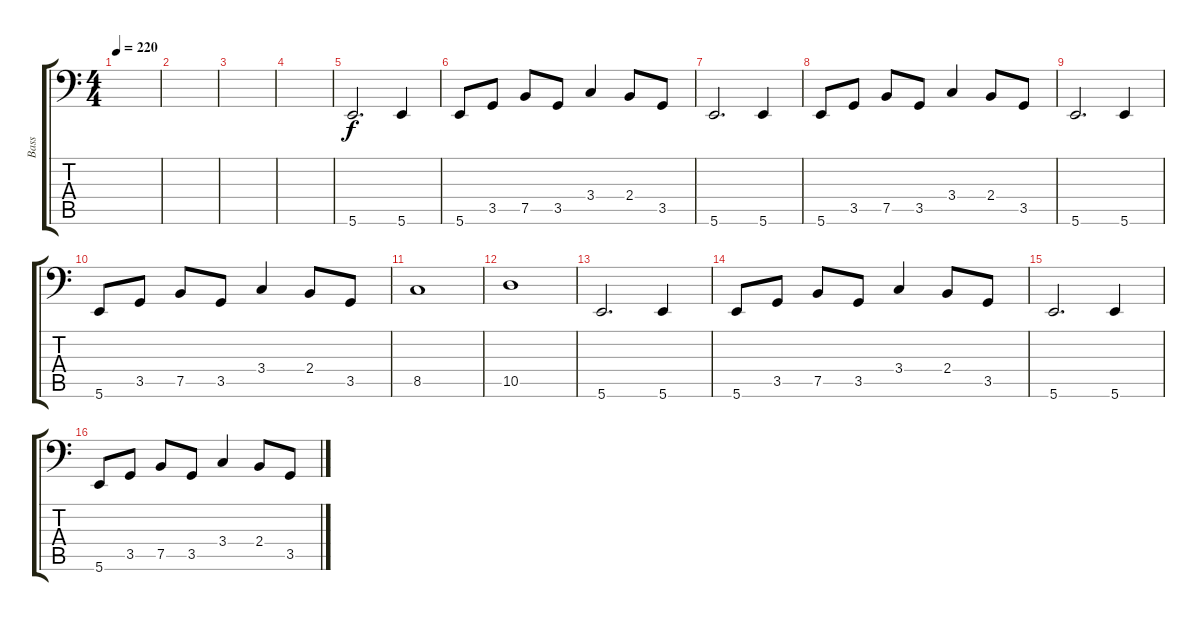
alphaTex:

\track ("Bass" "Bass") {instrument electricbassfinger}
\staff {score tabs}
\tuning (C3 G2 D2 A1 E1 B0) {hide}
\ts (4 4)
\tempo 220
\clef f4
\ks c
|
|
|
|
5.6.2{d} 5.6.4 |
5.6.8 3.5.8 7.5.8 3.5.8 3.4.4 2.4.8 3.5.8 |
5.6.2{d} 5.6.4 |
5.6.8 3.5.8 7.5.8 3.5.8 3.4.4 2.4.8 3.5.8 |
5.6.2{d} 5.6.4 |
5.6.8 3.5.8 7.5.8 3.5.8 3.4.4 2.4.8 3.5.8 |
8.5.1 |
10.5.1 |
5.6.2{d} 5.6.4 |
5.6.8 3.5.8 7.5.8 3.5.8 3.4.4 2.4.8 3.5.8 |
5.6.2{d} 5.6.4 |
5.6.8 3.5.8 7.5.8 3.5.8 3.4.4 2.4.8 3.5.8
